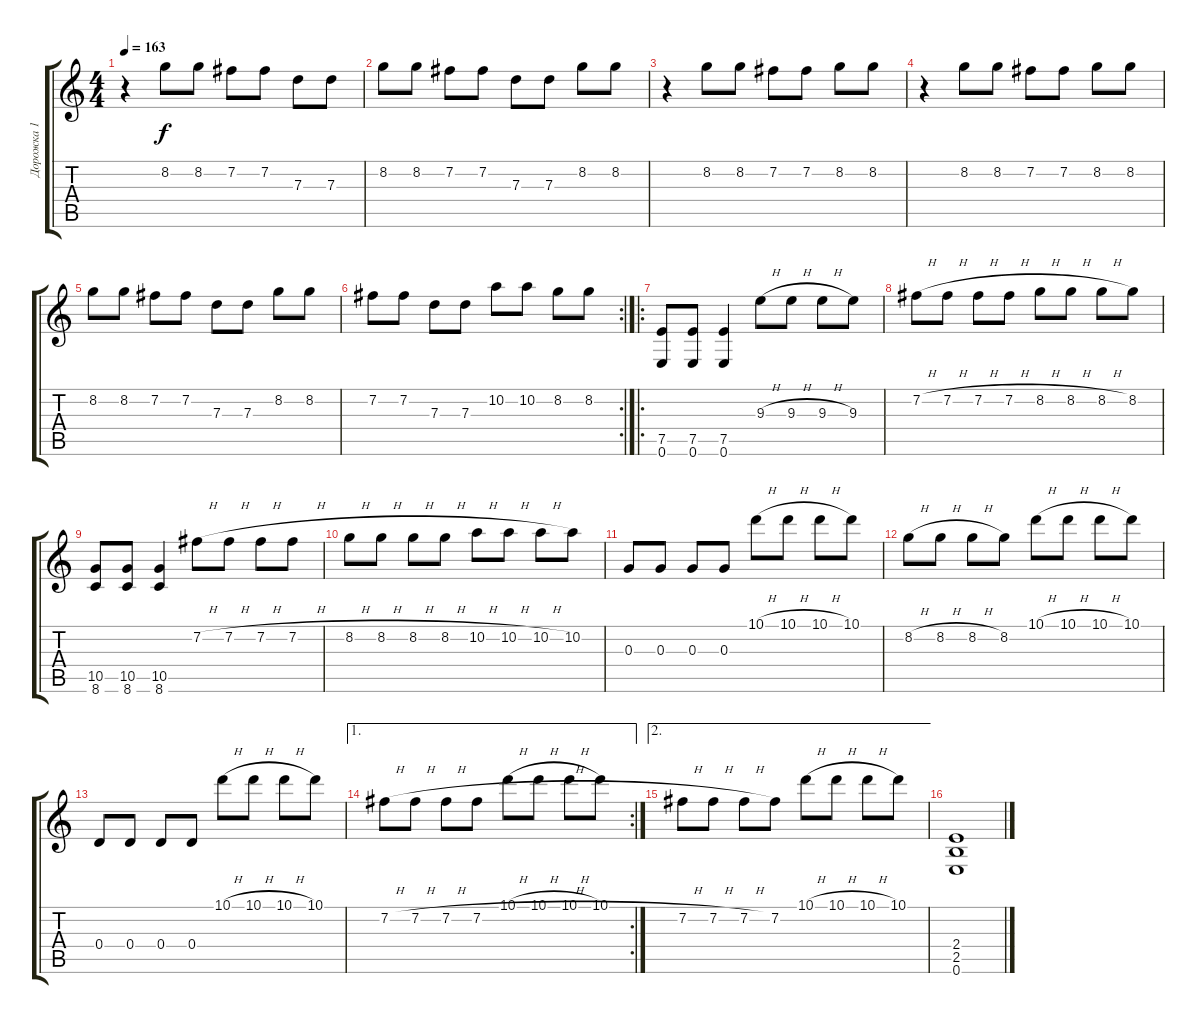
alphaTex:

\track ("Дорожка 1" "Дорожка 1") {instrument acousticguitarsteel}
\staff {score tabs}
\tuning (E4 B3 G3 D3 A2 E2) {hide}
\ts (4 4)
\tempo 163
\clef g2
\ks c
r.4{dy f} 8.2.8 8.2.8 7.2.8 7.2.8 7.3.8 7.3.8 |
8.2.8 8.2.8 7.2.8 7.2.8 7.3.8 7.3.8 8.2.8 8.2.8 |
r.4 8.2.8 8.2.8 7.2.8 7.2.8 8.2.8 8.2.8 |
r.4 8.2.8 8.2.8 7.2.8 7.2.8 8.2.8 8.2.8 |
8.2.8 8.2.8 7.2.8 7.2.8 7.3.8 7.3.8 8.2.8 8.2.8 |
\rc 2
7.2.8 7.2.8 7.3.8 7.3.8 10.2.8 10.2.8 8.2.8 8.2.8 |
\ro
(7.5 0.6).8 (7.5 0.6).8 (7.5 0.6).4 9.3{h}.8 9.3{h}.8 9.3{h}.8 9.3.8 |
7.2{h}.8 7.2{h}.8 7.2{h}.8 7.2{h}.8 8.2{h}.8 8.2{h}.8 8.2{h}.8 8.2.8 |
(10.5 8.6).8 (10.5 8.6).8 (10.5 8.6).4 7.2{h}.8 7.2{h}.8 7.2{h}.8 7.2{h}.8 |
8.2{h}.8 8.2{h}.8 8.2{h}.8 8.2{h}.8 10.2{h}.8 10.2{h}.8 10.2{h}.8 10.2.8 |
0.3.8 0.3.8 0.3.8 0.3.8 10.1{h}.8 10.1{h}.8 10.1{h}.8 10.1.8 |
8.2{h}.8 8.2{h}.8 8.2{h}.8 8.2.8 10.1{h}.8 10.1{h}.8 10.1{h}.8 10.1.8 |
0.4.8 0.4.8 0.4.8 0.4.8 10.1{h}.8 10.1{h}.8 10.1{h}.8 10.1.8 |
\ae 1
\rc 2
7.2{h}.8 7.2{h}.8 7.2{h}.8 7.2{h}.8 10.1{h}.8 10.1{h}.8 10.1{h}.8 10.1.8 |
\ae 2
7.2{h}.8 7.2{h}.8 7.2{h}.8 7.2.8 10.1{h}.8 10.1{h}.8 10.1{h}.8 10.1.8 |
(2.4 2.5 0.6).1
